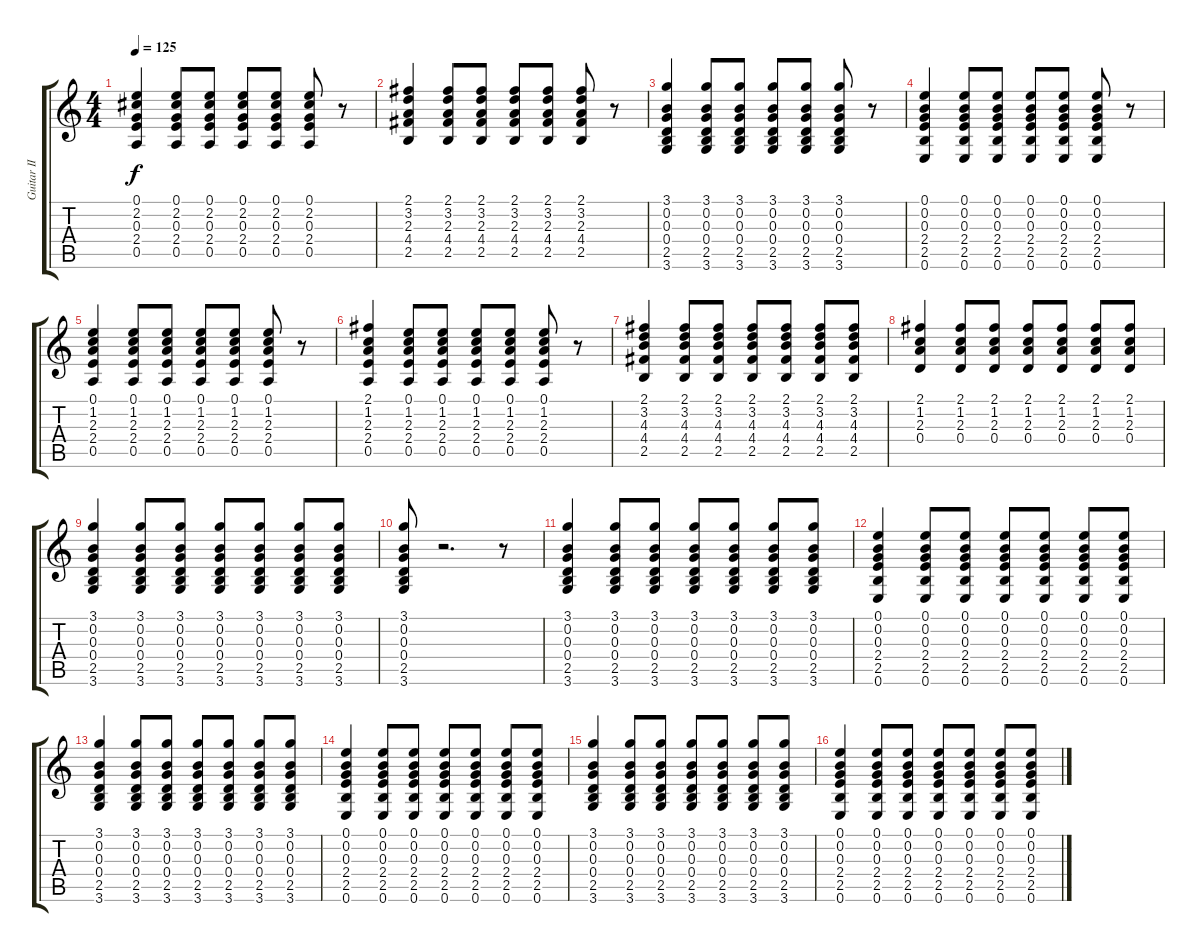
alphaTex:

\track ("Guitar II" "Guitar II") {instrument acousticguitarsteel}
\staff {score tabs}
\tuning (E4 B3 G3 D3 A2 E2) {hide}
\ts (4 4)
\tempo 125
\clef g2
\ks c
(0.1 2.2 0.3 2.4 0.5).4{dy f} (0.1 2.2 0.3 2.4 0.5).8 (0.1 2.2 0.3 2.4 0.5).8 (0.1 2.2 0.3 2.4 0.5).8 (0.1 2.2 0.3 2.4 0.5).8 (0.1 2.2 0.3 2.4 0.5).8 r.8 |
(2.1 3.2 2.3 4.4 2.5).4 (2.1 3.2 2.3 4.4 2.5).8 (2.1 3.2 2.3 4.4 2.5).8 (2.1 3.2 2.3 4.4 2.5).8 (2.1 3.2 2.3 4.4 2.5).8 (2.1 3.2 2.3 4.4 2.5).8 r.8 |
(3.1 0.2 0.3 0.4 2.5 3.6).4 (3.1 0.2 0.3 0.4 2.5 3.6).8 (3.1 0.2 0.3 0.4 2.5 3.6).8 (3.1 0.2 0.3 0.4 2.5 3.6).8 (3.1 0.2 0.3 0.4 2.5 3.6).8 (3.1 0.2 0.3 0.4 2.5 3.6).8 r.8 |
(0.1 0.2 0.3 2.4 2.5 0.6).4 (0.1 0.2 0.3 2.4 2.5 0.6).8 (0.1 0.2 0.3 2.4 2.5 0.6).8 (0.1 0.2 0.3 2.4 2.5 0.6).8 (0.1 0.2 0.3 2.4 2.5 0.6).8 (0.1 0.2 0.3 2.4 2.5 0.6).8 r.8 |
(0.1 1.2 2.3 2.4 0.5).4 (0.1 1.2 2.3 2.4 0.5).8 (0.1 1.2 2.3 2.4 0.5).8 (0.1 1.2 2.3 2.4 0.5).8 (0.1 1.2 2.3 2.4 0.5).8 (0.1 1.2 2.3 2.4 0.5).8 r.8 |
(2.1 1.2 2.3 2.4 0.5).4 (0.1 1.2 2.3 2.4 0.5).8 (0.1 1.2 2.3 2.4 0.5).8 (0.1 1.2 2.3 2.4 0.5).8 (0.1 1.2 2.3 2.4 0.5).8 (0.1 1.2 2.3 2.4 0.5).8 r.8 |
(2.1 3.2 4.3 4.4 2.5).4 (2.1 3.2 4.3 4.4 2.5).8 (2.1 3.2 4.3 4.4 2.5).8 (2.1 3.2 4.3 4.4 2.5).8 (2.1 3.2 4.3 4.4 2.5).8 (2.1 3.2 4.3 4.4 2.5).8 (2.1 3.2 4.3 4.4 2.5).8 |
(2.1 1.2 2.3 0.4).4 (2.1 1.2 2.3 0.4).8 (2.1 1.2 2.3 0.4).8 (2.1 1.2 2.3 0.4).8 (2.1 1.2 2.3 0.4).8 (2.1 1.2 2.3 0.4).8 (2.1 1.2 2.3 0.4).8 |
(3.1 0.2 0.3 0.4 2.5 3.6).4 (3.1 0.2 0.3 0.4 2.5 3.6).8 (3.1 0.2 0.3 0.4 2.5 3.6).8 (3.1 0.2 0.3 0.4 2.5 3.6).8 (3.1 0.2 0.3 0.4 2.5 3.6).8 (3.1 0.2 0.3 0.4 2.5 3.6).8 (3.1 0.2 0.3 0.4 2.5 3.6).8 |
(3.1 0.2 0.3 0.4 2.5 3.6).8 r.2{d} r.8 |
(3.1 0.2 0.3 0.4 2.5 3.6).4 (3.1 0.2 0.3 0.4 2.5 3.6).8 (3.1 0.2 0.3 0.4 2.5 3.6).8 (3.1 0.2 0.3 0.4 2.5 3.6).8 (3.1 0.2 0.3 0.4 2.5 3.6).8 (3.1 0.2 0.3 0.4 2.5 3.6).8 (3.1 0.2 0.3 0.4 2.5 3.6).8 |
(0.1 0.2 0.3 2.4 2.5 0.6).4 (0.1 0.2 0.3 2.4 2.5 0.6).8 (0.1 0.2 0.3 2.4 2.5 0.6).8 (0.1 0.2 0.3 2.4 2.5 0.6).8 (0.1 0.2 0.3 2.4 2.5 0.6).8 (0.1 0.2 0.3 2.4 2.5 0.6).8 (0.1 0.2 0.3 2.4 2.5 0.6).8 |
(3.1 0.2 0.3 0.4 2.5 3.6).4 (3.1 0.2 0.3 0.4 2.5 3.6).8 (3.1 0.2 0.3 0.4 2.5 3.6).8 (3.1 0.2 0.3 0.4 2.5 3.6).8 (3.1 0.2 0.3 0.4 2.5 3.6).8 (3.1 0.2 0.3 0.4 2.5 3.6).8 (3.1 0.2 0.3 0.4 2.5 3.6).8 |
(0.1 0.2 0.3 2.4 2.5 0.6).4 (0.1 0.2 0.3 2.4 2.5 0.6).8 (0.1 0.2 0.3 2.4 2.5 0.6).8 (0.1 0.2 0.3 2.4 2.5 0.6).8 (0.1 0.2 0.3 2.4 2.5 0.6).8 (0.1 0.2 0.3 2.4 2.5 0.6).8 (0.1 0.2 0.3 2.4 2.5 0.6).8 |
(3.1 0.2 0.3 0.4 2.5 3.6).4 (3.1 0.2 0.3 0.4 2.5 3.6).8 (3.1 0.2 0.3 0.4 2.5 3.6).8 (3.1 0.2 0.3 0.4 2.5 3.6).8 (3.1 0.2 0.3 0.4 2.5 3.6).8 (3.1 0.2 0.3 0.4 2.5 3.6).8 (3.1 0.2 0.3 0.4 2.5 3.6).8 |
(0.1 0.2 0.3 2.4 2.5 0.6).4 (0.1 0.2 0.3 2.4 2.5 0.6).8 (0.1 0.2 0.3 2.4 2.5 0.6).8 (0.1 0.2 0.3 2.4 2.5 0.6).8 (0.1 0.2 0.3 2.4 2.5 0.6).8 (0.1 0.2 0.3 2.4 2.5 0.6).8 (0.1 0.2 0.3 2.4 2.5 0.6).8
